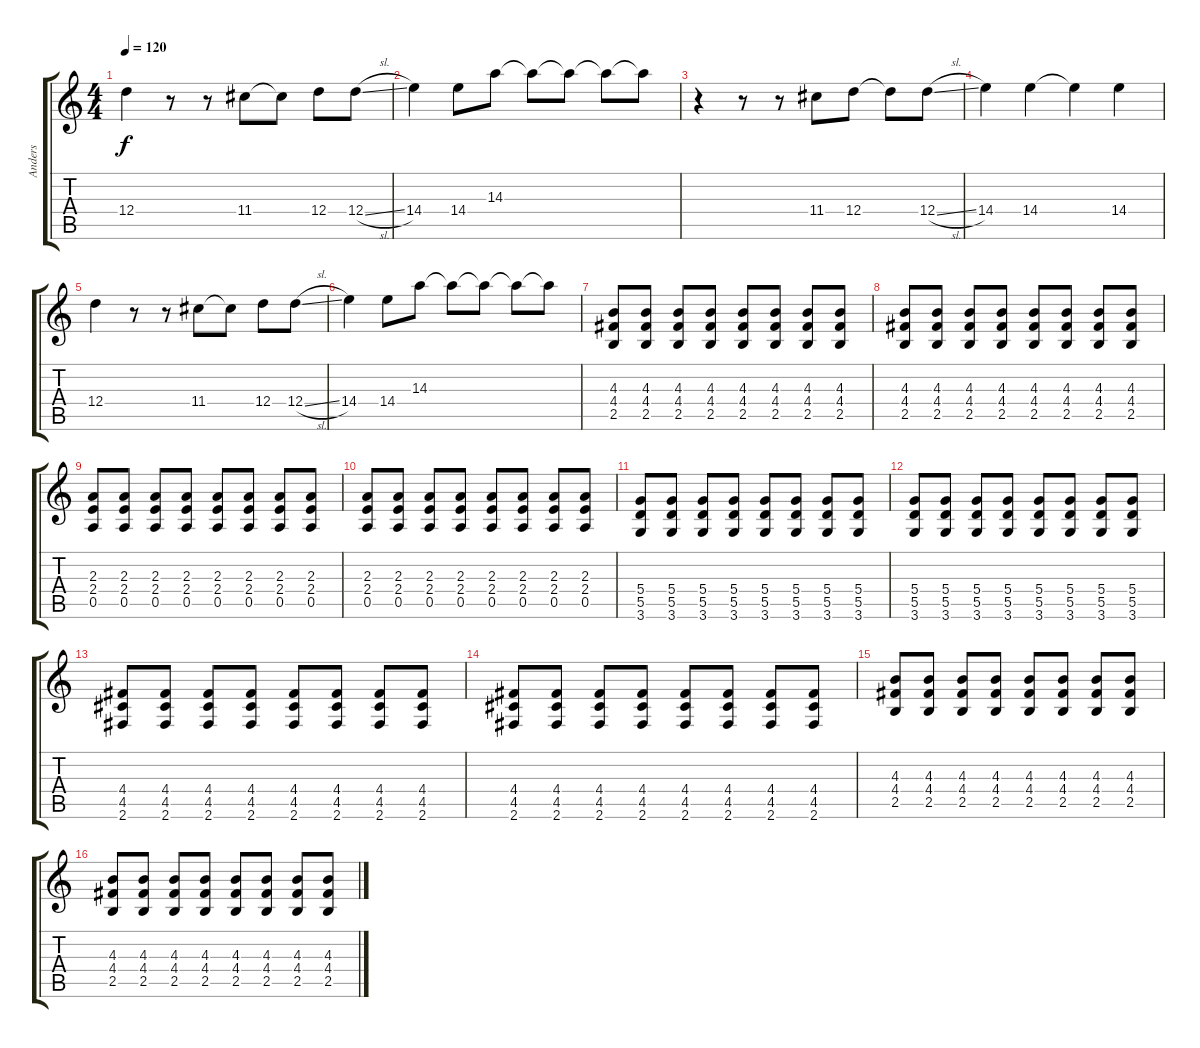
\track ("Anders" "Anders") {instrument distortionguitar}
\staff {score tabs}
\tuning (E4 B3 G3 D3 A2 E2) {hide}
\ts (4 4)
\tempo 120
\clef g2
\ks c
12.4.4{dy f instrument acousticguitarsteel} r.8 r.8 11.4.8 11.4{t}.8 12.4.8 12.4{sl}.8 |
14.4.4 14.4.8 14.3.8 14.3{t}.8 14.3{t}.8 14.3{t}.8 14.3{t}.8 |
r.4{instrument acousticguitarsteel} r.8 r.8 11.4.8 12.4.8 12.4{t}.8 12.4{sl}.8 |
14.4.4 14.4.4 14.4{t}.4 14.4.4 |
12.4.4{instrument acousticguitarsteel} r.8 r.8 11.4.8 11.4{t}.8 12.4.8 12.4{sl}.8 |
14.4.4 14.4.8 14.3.8 14.3{t}.8 14.3{t}.8 14.3{t}.8 14.3{t}.8 |
(4.3 4.4 2.5).8{volume 13 instrument distortionguitar} (4.3 4.4 2.5).8 (4.3 4.4 2.5).8 (4.3 4.4 2.5).8 (4.3 4.4 2.5).8 (4.3 4.4 2.5).8 (4.3 4.4 2.5).8 (4.3 4.4 2.5).8 |
(4.3 4.4 2.5).8 (4.3 4.4 2.5).8 (4.3 4.4 2.5).8 (4.3 4.4 2.5).8 (4.3 4.4 2.5).8 (4.3 4.4 2.5).8 (4.3 4.4 2.5).8 (4.3 4.4 2.5).8 |
(2.3 2.4 0.5).8 (2.3 2.4 0.5).8 (2.3 2.4 0.5).8 (2.3 2.4 0.5).8 (2.3 2.4 0.5).8 (2.3 2.4 0.5).8 (2.3 2.4 0.5).8 (2.3 2.4 0.5).8 |
(2.3 2.4 0.5).8 (2.3 2.4 0.5).8 (2.3 2.4 0.5).8 (2.3 2.4 0.5).8 (2.3 2.4 0.5).8 (2.3 2.4 0.5).8 (2.3 2.4 0.5).8 (2.3 2.4 0.5).8 |
(5.4 5.5 3.6).8 (5.4 5.5 3.6).8 (5.4 5.5 3.6).8 (5.4 5.5 3.6).8 (5.4 5.5 3.6).8 (5.4 5.5 3.6).8 (5.4 5.5 3.6).8 (5.4 5.5 3.6).8 |
(5.4 5.5 3.6).8 (5.4 5.5 3.6).8 (5.4 5.5 3.6).8 (5.4 5.5 3.6).8 (5.4 5.5 3.6).8 (5.4 5.5 3.6).8 (5.4 5.5 3.6).8 (5.4 5.5 3.6).8 |
(4.4 4.5 2.6).8 (4.4 4.5 2.6).8 (4.4 4.5 2.6).8 (4.4 4.5 2.6).8 (4.4 4.5 2.6).8 (4.4 4.5 2.6).8 (4.4 4.5 2.6).8 (4.4 4.5 2.6).8 |
(4.4 4.5 2.6).8 (4.4 4.5 2.6).8 (4.4 4.5 2.6).8 (4.4 4.5 2.6).8 (4.4 4.5 2.6).8 (4.4 4.5 2.6).8 (4.4 4.5 2.6).8 (4.4 4.5 2.6).8 |
(4.3 4.4 2.5).8{instrument distortionguitar} (4.3 4.4 2.5).8 (4.3 4.4 2.5).8 (4.3 4.4 2.5).8 (4.3 4.4 2.5).8 (4.3 4.4 2.5).8 (4.3 4.4 2.5).8 (4.3 4.4 2.5).8 |
(4.3 4.4 2.5).8 (4.3 4.4 2.5).8 (4.3 4.4 2.5).8 (4.3 4.4 2.5).8 (4.3 4.4 2.5).8 (4.3 4.4 2.5).8 (4.3 4.4 2.5).8 (4.3 4.4 2.5).8
